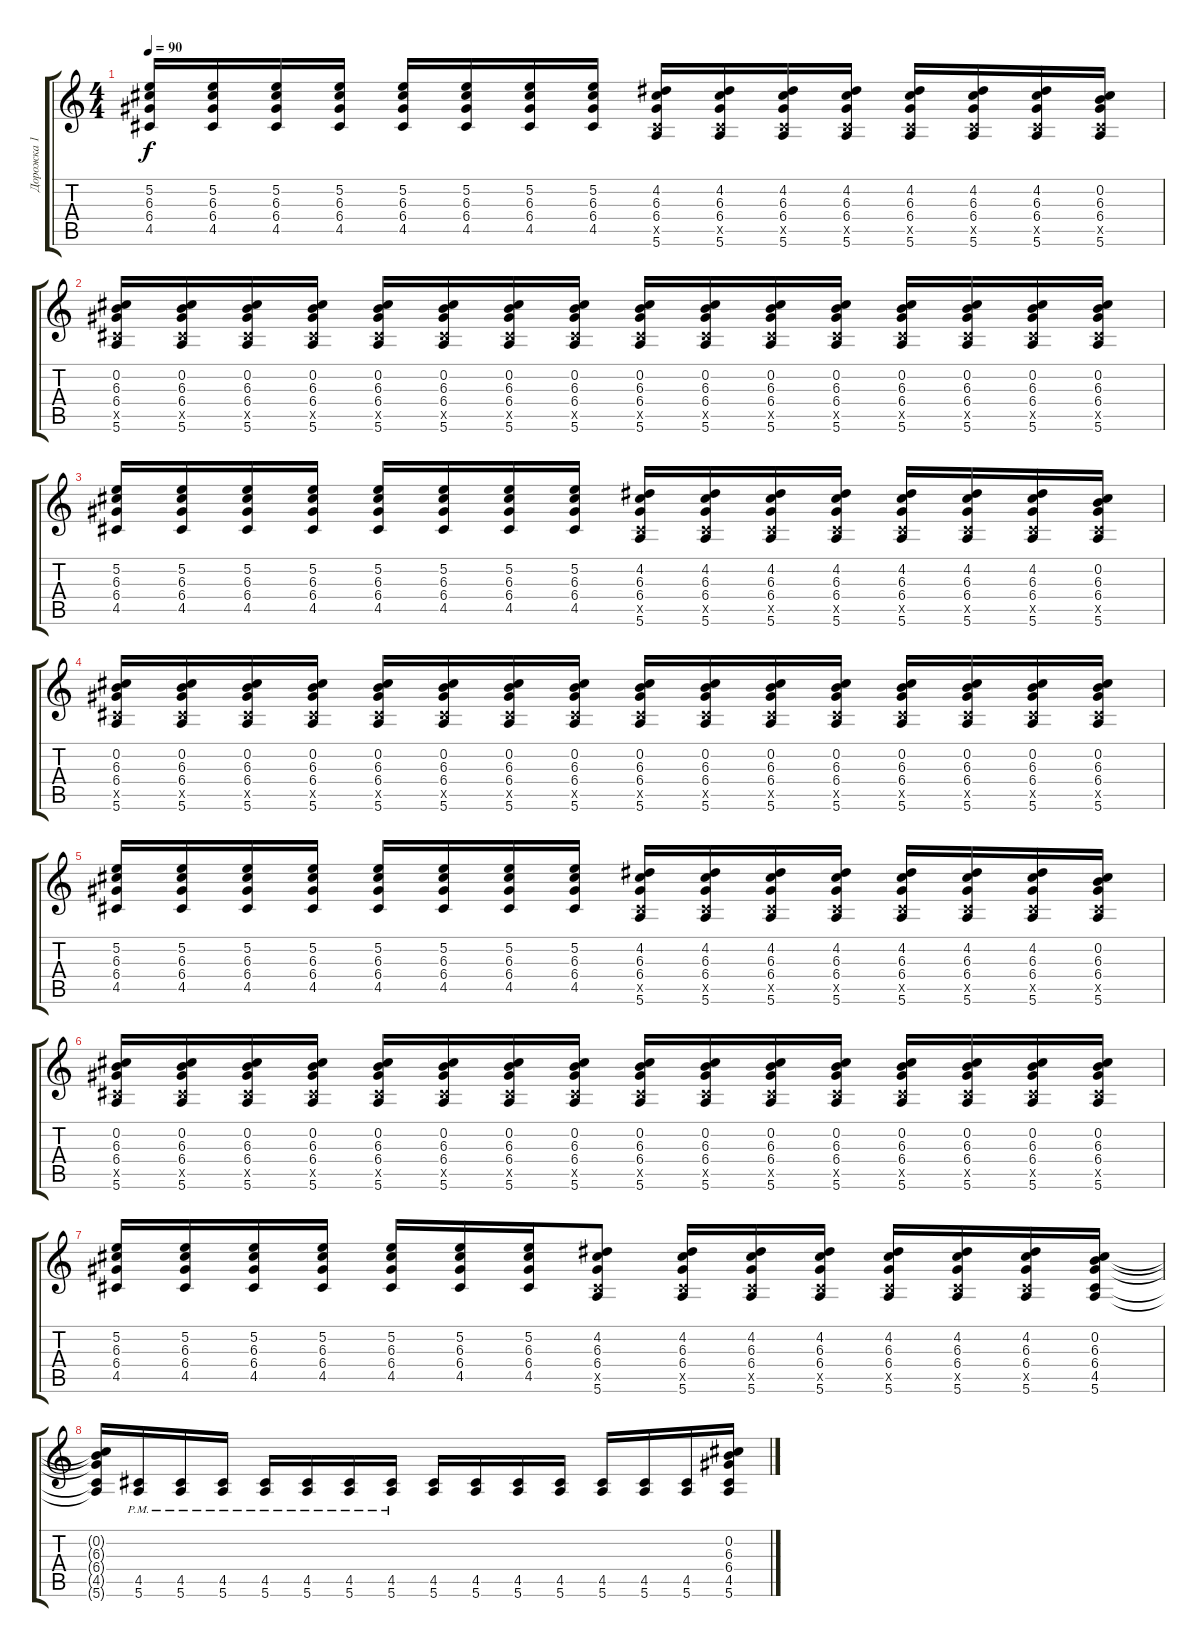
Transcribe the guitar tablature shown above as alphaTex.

\track ("Дорожка 1" "Дорожка 1") {instrument distortionguitar}
\staff {score tabs}
\tuning (E4 B3 G3 D3 A2 E2) {hide}
\ts (4 4)
\tempo 90
\clef g2
\ks c
(5.2 6.3 6.4 4.5).16{dy f} (5.2 6.3 6.4 4.5).16 (5.2 6.3 6.4 4.5).16 (5.2 6.3 6.4 4.5).16 (5.2 6.3 6.4 4.5).16 (5.2 6.3 6.4 4.5).16 (5.2 6.3 6.4 4.5).16 (5.2 6.3 6.4 4.5).16 (4.2 6.3 6.4 4.5{x} 5.6).16 (4.2 6.3 6.4 4.5{x} 5.6).16 (4.2 6.3 6.4 4.5{x} 5.6).16 (4.2 6.3 6.4 4.5{x} 5.6).16 (4.2 6.3 6.4 4.5{x} 5.6).16 (4.2 6.3 6.4 4.5{x} 5.6).16 (4.2 6.3 6.4 4.5{x} 5.6).16 (0.2 6.3 6.4 4.5{x} 5.6).16 |
(0.2 6.3 6.4 4.5{x} 5.6).16 (0.2 6.3 6.4 4.5{x} 5.6).16 (0.2 6.3 6.4 4.5{x} 5.6).16 (0.2 6.3 6.4 4.5{x} 5.6).16 (0.2 6.3 6.4 4.5{x} 5.6).16 (0.2 6.3 6.4 4.5{x} 5.6).16 (0.2 6.3 6.4 4.5{x} 5.6).16 (0.2 6.3 6.4 4.5{x} 5.6).16 (0.2 6.3 6.4 4.5{x} 5.6).16 (0.2 6.3 6.4 4.5{x} 5.6).16 (0.2 6.3 6.4 4.5{x} 5.6).16 (0.2 6.3 6.4 4.5{x} 5.6).16 (0.2 6.3 6.4 4.5{x} 5.6).16 (0.2 6.3 6.4 4.5{x} 5.6).16 (0.2 6.3 6.4 4.5{x} 5.6).16 (0.2 6.3 6.4 4.5{x} 5.6).16 |
(5.2 6.3 6.4 4.5).16 (5.2 6.3 6.4 4.5).16 (5.2 6.3 6.4 4.5).16 (5.2 6.3 6.4 4.5).16 (5.2 6.3 6.4 4.5).16 (5.2 6.3 6.4 4.5).16 (5.2 6.3 6.4 4.5).16 (5.2 6.3 6.4 4.5).16 (4.2 6.3 6.4 4.5{x} 5.6).16 (4.2 6.3 6.4 4.5{x} 5.6).16 (4.2 6.3 6.4 4.5{x} 5.6).16 (4.2 6.3 6.4 4.5{x} 5.6).16 (4.2 6.3 6.4 4.5{x} 5.6).16 (4.2 6.3 6.4 4.5{x} 5.6).16 (4.2 6.3 6.4 4.5{x} 5.6).16 (0.2 6.3 6.4 4.5{x} 5.6).16 |
(0.2 6.3 6.4 4.5{x} 5.6).16 (0.2 6.3 6.4 4.5{x} 5.6).16 (0.2 6.3 6.4 4.5{x} 5.6).16 (0.2 6.3 6.4 4.5{x} 5.6).16 (0.2 6.3 6.4 4.5{x} 5.6).16 (0.2 6.3 6.4 4.5{x} 5.6).16 (0.2 6.3 6.4 4.5{x} 5.6).16 (0.2 6.3 6.4 4.5{x} 5.6).16 (0.2 6.3 6.4 4.5{x} 5.6).16 (0.2 6.3 6.4 4.5{x} 5.6).16 (0.2 6.3 6.4 4.5{x} 5.6).16 (0.2 6.3 6.4 4.5{x} 5.6).16 (0.2 6.3 6.4 4.5{x} 5.6).16 (0.2 6.3 6.4 4.5{x} 5.6).16 (0.2 6.3 6.4 4.5{x} 5.6).16 (0.2 6.3 6.4 4.5{x} 5.6).16 |
(5.2 6.3 6.4 4.5).16 (5.2 6.3 6.4 4.5).16 (5.2 6.3 6.4 4.5).16 (5.2 6.3 6.4 4.5).16 (5.2 6.3 6.4 4.5).16 (5.2 6.3 6.4 4.5).16 (5.2 6.3 6.4 4.5).16 (5.2 6.3 6.4 4.5).16 (4.2 6.3 6.4 4.5{x} 5.6).16 (4.2 6.3 6.4 4.5{x} 5.6).16 (4.2 6.3 6.4 4.5{x} 5.6).16 (4.2 6.3 6.4 4.5{x} 5.6).16 (4.2 6.3 6.4 4.5{x} 5.6).16 (4.2 6.3 6.4 4.5{x} 5.6).16 (4.2 6.3 6.4 4.5{x} 5.6).16 (0.2 6.3 6.4 4.5{x} 5.6).16 |
(0.2 6.3 6.4 4.5{x} 5.6).16 (0.2 6.3 6.4 4.5{x} 5.6).16 (0.2 6.3 6.4 4.5{x} 5.6).16 (0.2 6.3 6.4 4.5{x} 5.6).16 (0.2 6.3 6.4 4.5{x} 5.6).16 (0.2 6.3 6.4 4.5{x} 5.6).16 (0.2 6.3 6.4 4.5{x} 5.6).16 (0.2 6.3 6.4 4.5{x} 5.6).16 (0.2 6.3 6.4 4.5{x} 5.6).16 (0.2 6.3 6.4 4.5{x} 5.6).16 (0.2 6.3 6.4 4.5{x} 5.6).16 (0.2 6.3 6.4 4.5{x} 5.6).16 (0.2 6.3 6.4 4.5{x} 5.6).16 (0.2 6.3 6.4 4.5{x} 5.6).16 (0.2 6.3 6.4 4.5{x} 5.6).16 (0.2 6.3 6.4 4.5{x} 5.6).16 |
(5.2 6.3 6.4 4.5).16 (5.2 6.3 6.4 4.5).16 (5.2 6.3 6.4 4.5).16 (5.2 6.3 6.4 4.5).16 (5.2 6.3 6.4 4.5).16 (5.2 6.3 6.4 4.5).16 (5.2 6.3 6.4 4.5).16 (4.2 6.3 6.4 4.5{x} 5.6).8 (4.2 6.3 6.4 4.5{x} 5.6).16 (4.2 6.3 6.4 4.5{x} 5.6).16 (4.2 6.3 6.4 4.5{x} 5.6).16 (4.2 6.3 6.4 4.5{x} 5.6).16 (4.2 6.3 6.4 4.5{x} 5.6).16 (4.2 6.3 6.4 4.5{x} 5.6).16 (0.2 6.3 6.4 4.5 5.6).16 |
(0.2{t} 6.3{t} 6.4{t} 4.5{t} 5.6{t}).16 (4.5{pm} 5.6{pm}).16 (4.5{pm} 5.6{pm}).16 (4.5{pm} 5.6{pm}).16 (4.5{pm} 5.6{pm}).16 (4.5{pm} 5.6{pm}).16 (4.5{pm} 5.6{pm}).16 (4.5{pm} 5.6{pm}).16 (4.5 5.6).16 (4.5 5.6).16 (4.5 5.6).16 (4.5 5.6).16 (4.5 5.6).16 (4.5 5.6).16 (4.5 5.6).16 (0.2 6.3 6.4 4.5 5.6).16
